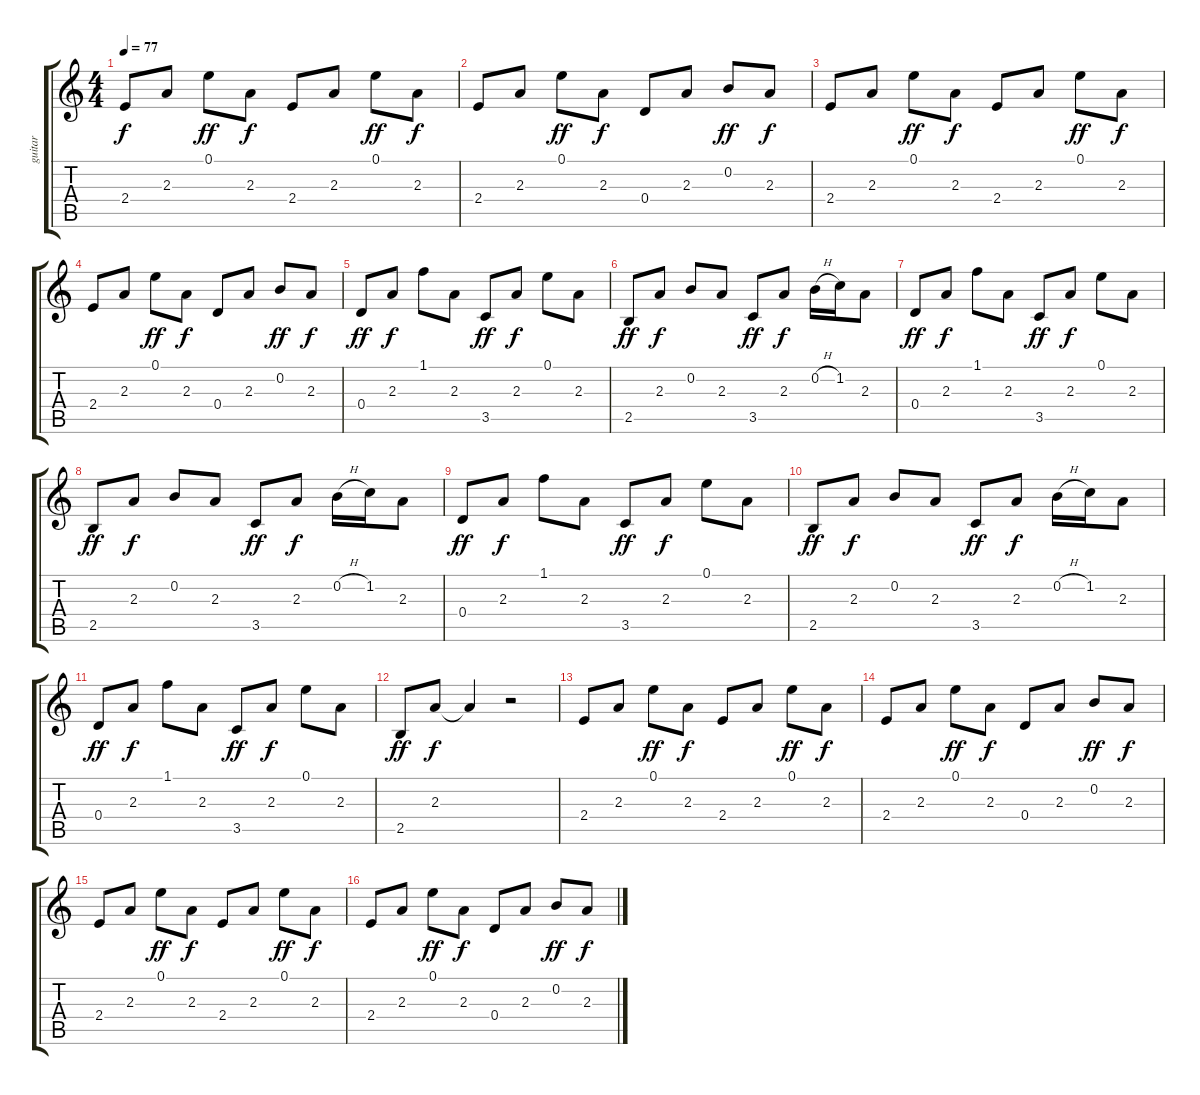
\track ("guitar" "guitar") {instrument overdrivenguitar}
\staff {score tabs}
\tuning (E4 B3 G3 D3 A2 E2) {hide}
\ts (4 4)
\tempo 77
\clef g2
\ks c
2.4.8{dy f} 2.3.8 0.1.8{dy ff} 2.3.8{dy f} 2.4.8 2.3.8 0.1.8{dy ff} 2.3.8{dy f} |
2.4.8 2.3.8 0.1.8{dy ff} 2.3.8{dy f} 0.4.8 2.3.8 0.2.8{dy ff} 2.3.8{dy f} |
2.4.8 2.3.8 0.1.8{dy ff} 2.3.8{dy f} 2.4.8 2.3.8 0.1.8{dy ff} 2.3.8{dy f} |
2.4.8 2.3.8 0.1.8{dy ff} 2.3.8{dy f} 0.4.8 2.3.8 0.2.8{dy ff} 2.3.8{dy f} |
0.4.8{dy ff} 2.3.8{dy f} 1.1.8 2.3.8 3.5.8{dy ff} 2.3.8{dy f} 0.1.8 2.3.8 |
2.5.8{dy ff} 2.3.8{dy f} 0.2.8 2.3.8 3.5.8{dy ff} 2.3.8{dy f} 0.2{h}.16 1.2.16 2.3.8 |
0.4.8{dy ff} 2.3.8{dy f} 1.1.8 2.3.8 3.5.8{dy ff} 2.3.8{dy f} 0.1.8 2.3.8 |
2.5.8{dy ff} 2.3.8{dy f} 0.2.8 2.3.8 3.5.8{dy ff} 2.3.8{dy f} 0.2{h}.16 1.2.16 2.3.8 |
0.4.8{dy ff} 2.3.8{dy f} 1.1.8 2.3.8 3.5.8{dy ff} 2.3.8{dy f} 0.1.8 2.3.8 |
2.5.8{dy ff} 2.3.8{dy f} 0.2.8 2.3.8 3.5.8{dy ff} 2.3.8{dy f} 0.2{h}.16 1.2.16 2.3.8 |
0.4.8{dy ff} 2.3.8{dy f} 1.1.8 2.3.8 3.5.8{dy ff} 2.3.8{dy f} 0.1.8 2.3.8 |
2.5.8{dy ff} 2.3.8{dy f} 2.3{t}.4 r.2 |
2.4.8 2.3.8 0.1.8{dy ff} 2.3.8{dy f} 2.4.8 2.3.8 0.1.8{dy ff} 2.3.8{dy f} |
2.4.8 2.3.8 0.1.8{dy ff} 2.3.8{dy f} 0.4.8 2.3.8 0.2.8{dy ff} 2.3.8{dy f} |
2.4.8 2.3.8 0.1.8{dy ff} 2.3.8{dy f} 2.4.8 2.3.8 0.1.8{dy ff} 2.3.8{dy f} |
2.4.8 2.3.8 0.1.8{dy ff} 2.3.8{dy f} 0.4.8 2.3.8 0.2.8{dy ff} 2.3.8{dy f}
